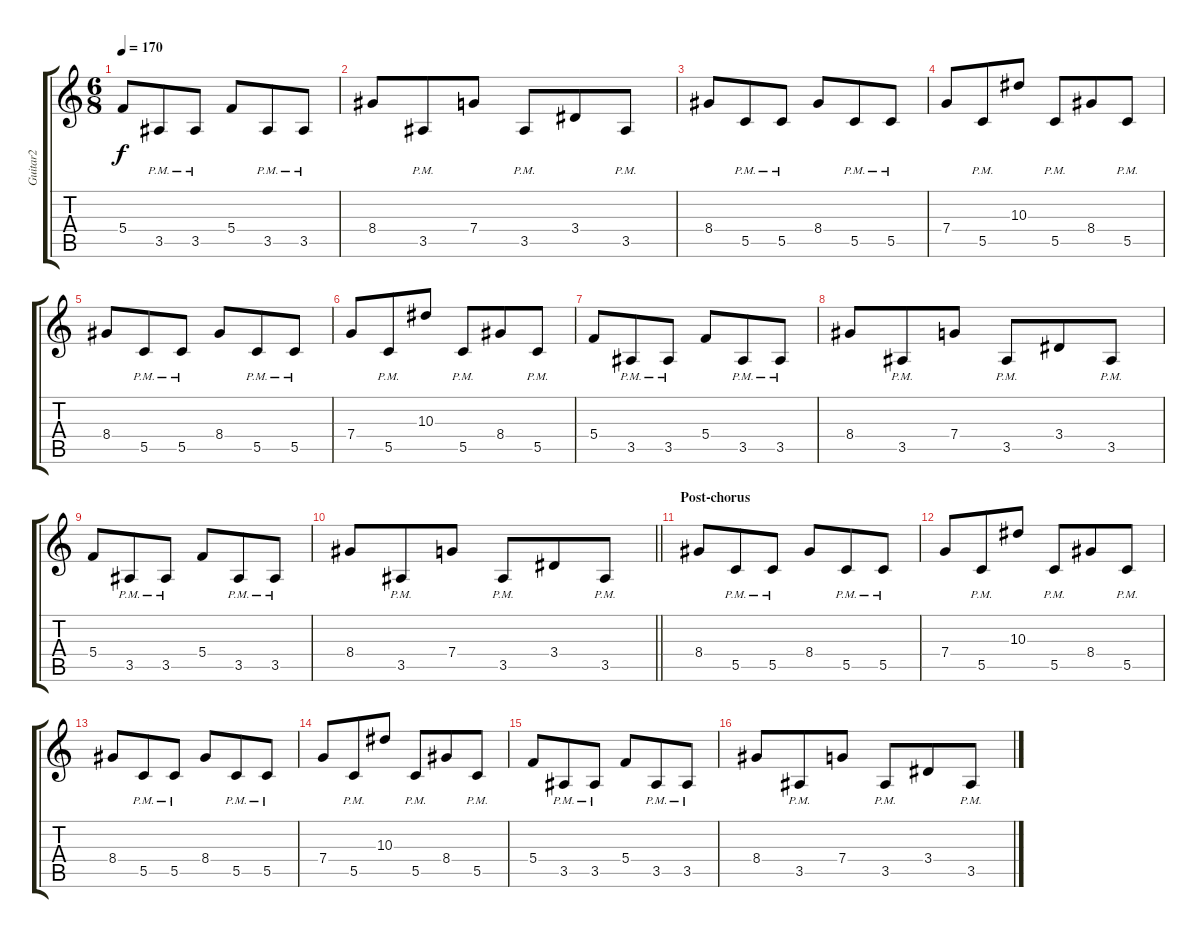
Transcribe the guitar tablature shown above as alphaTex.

\track ("Guitar2" "Guitar2") {instrument distortionguitar}
\staff {score tabs}
\tuning (D4 A3 F3 C3 G2 C2) {hide}
\ts (6 8)
\tempo 170
\clef g2
\ks c
5.4.8{dy f} 3.5{pm}.8 3.5{pm}.8 5.4.8 3.5{pm}.8 3.5{pm}.8 |
8.4.8 3.5{pm}.8 7.4.8 3.5{pm}.8 3.4.8 3.5{pm}.8 |
8.4.8 5.5{pm}.8 5.5{pm}.8 8.4.8 5.5{pm}.8 5.5{pm}.8 |
7.4.8 5.5{pm}.8 10.3.8 5.5{pm}.8 8.4.8 5.5{pm}.8 |
8.4.8 5.5{pm}.8 5.5{pm}.8 8.4.8 5.5{pm}.8 5.5{pm}.8 |
7.4.8 5.5{pm}.8 10.3.8 5.5{pm}.8 8.4.8 5.5{pm}.8 |
5.4.8 3.5{pm}.8 3.5{pm}.8 5.4.8 3.5{pm}.8 3.5{pm}.8 |
8.4.8 3.5{pm}.8 7.4.8 3.5{pm}.8 3.4.8 3.5{pm}.8 |
5.4.8 3.5{pm}.8 3.5{pm}.8 5.4.8 3.5{pm}.8 3.5{pm}.8 |
\barLineRight lightlight
8.4.8 3.5{pm}.8 7.4.8 3.5{pm}.8 3.4.8 3.5{pm}.8 |
\section ("" "Post-chorus")
8.4.8 5.5{pm}.8 5.5{pm}.8 8.4.8 5.5{pm}.8 5.5{pm}.8 |
7.4.8 5.5{pm}.8 10.3.8 5.5{pm}.8 8.4.8 5.5{pm}.8 |
8.4.8 5.5{pm}.8 5.5{pm}.8 8.4.8 5.5{pm}.8 5.5{pm}.8 |
7.4.8 5.5{pm}.8 10.3.8 5.5{pm}.8 8.4.8 5.5{pm}.8 |
5.4.8 3.5{pm}.8 3.5{pm}.8 5.4.8 3.5{pm}.8 3.5{pm}.8 |
8.4.8 3.5{pm}.8 7.4.8 3.5{pm}.8 3.4.8 3.5{pm}.8
